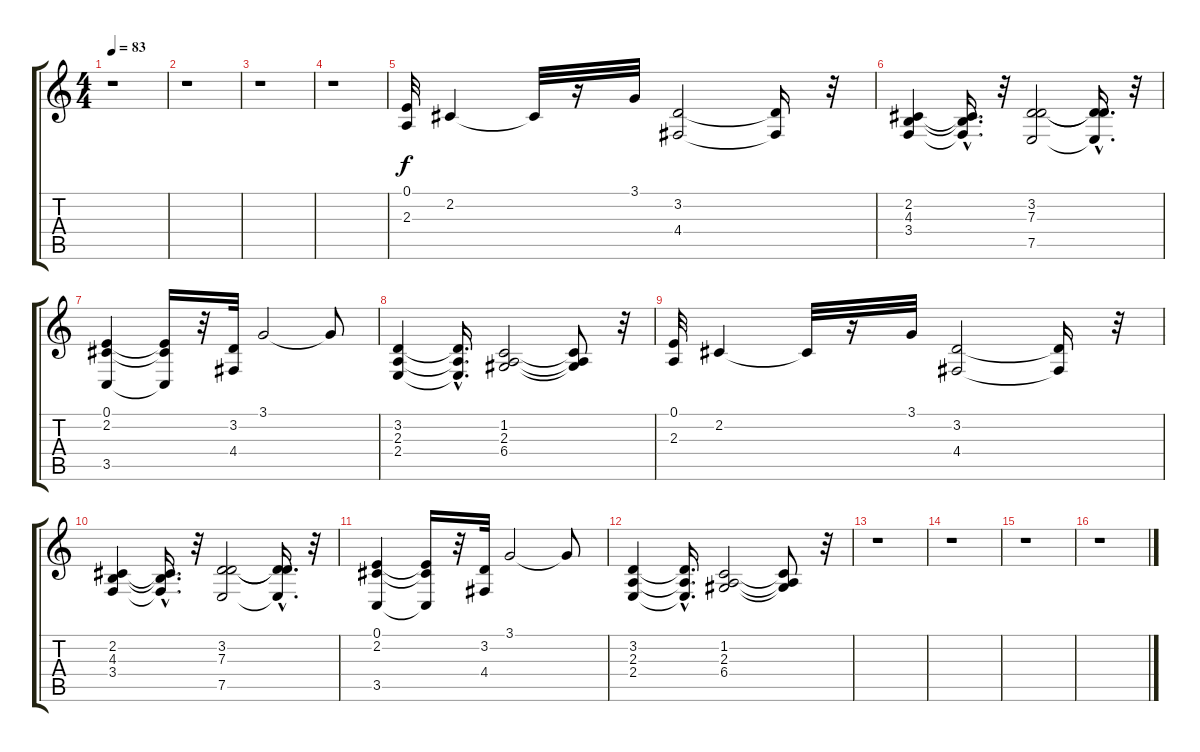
\track "" {instrument oboe}
\staff {score tabs}
\tuning (E4 B3 G3 D3 A2 E2) {hide}
\ts (4 4)
\tempo 83
\clef g2
\ks c
r.1{dy f} |
r.1 |
r.1 |
r.1 |
(0.1 2.3).32 2.2.4 2.2{t}.32 r.16 3.1.32 (3.2 4.4).2 (3.2{t} 4.4{t}).16 r.32 |
(2.2 4.3 3.4).4 (2.2{hac t} 4.3{t} 3.4{t}).16{d} r.32 (3.2 7.3 7.5).2 (3.2{hac t} 7.3{hac t} 7.5{hac t}).16{d} r.32 |
(0.1 2.2 3.5).4 (0.1{t} 2.2{t} 3.5{t}).16 r.32 (3.2 4.4).32 3.1.2 3.1{t}.8 |
(3.2 2.3 2.4).4 (3.2{t} 2.3{hac t} 2.4{t}).16{d} (1.2 2.3 6.4).2 (1.2{t} 2.3{t} 6.4{t}).8 r.32 |
(0.1 2.3).32 2.2.4 2.2{t}.32 r.16 3.1.32 (3.2 4.4).2 (3.2{t} 4.4{t}).16 r.32 |
(2.2 4.3 3.4).4 (2.2{hac t} 4.3{t} 3.4{t}).16{d} r.32 (3.2 7.3 7.5).2 (3.2{hac t} 7.3{hac t} 7.5{hac t}).16{d} r.32 |
(0.1 2.2 3.5).4 (0.1{t} 2.2{t} 3.5{t}).16 r.32 (3.2 4.4).32 3.1.2 3.1{t}.8 |
(3.2 2.3 2.4).4 (3.2{t} 2.3{hac t} 2.4{t}).16{d} (1.2 2.3 6.4).2 (1.2{t} 2.3{t} 6.4{t}).8 r.32 |
r.1 |
r.1 |
r.1 |
r.1
